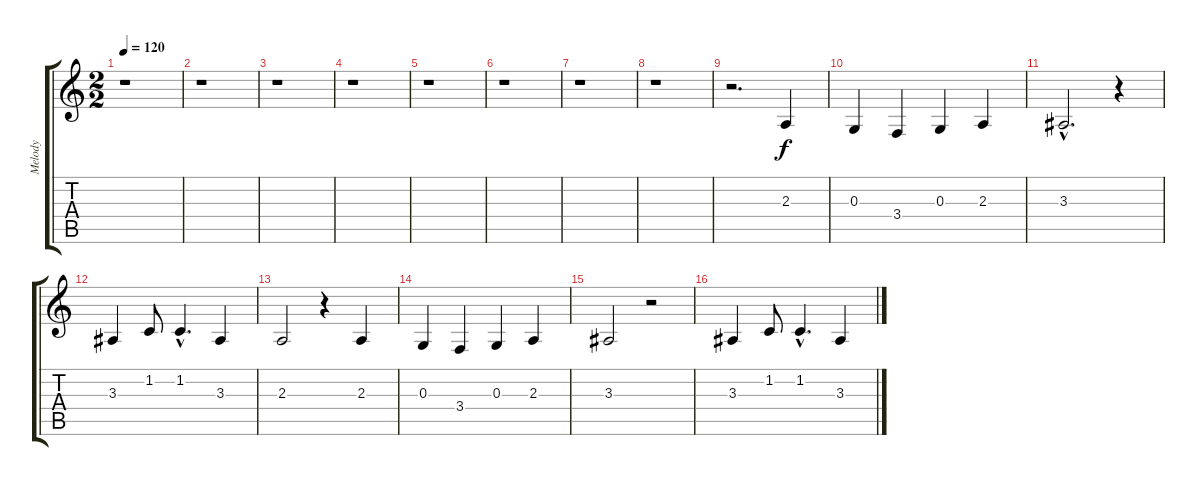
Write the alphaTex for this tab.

\track ("Melody" "Melody") {instrument piccolo}
\staff {score tabs}
\tuning (E4 B3 G3 D3 A2 E2) {hide}
\ts (2 2)
\tempo 120
\clef g2
\ks c
r.1{dy f instrument piccolo} |
r.1 |
r.1 |
r.1 |
r.1 |
r.1 |
r.1 |
r.1 |
r.2{d} 2.3.4 |
0.3.4 3.4.4 0.3.4 2.3.4 |
3.3{hac}.2{d} r.4 |
3.3.4 1.2.8 1.2{hac}.4{d} 3.3.4 |
2.3.2 r.4 2.3.4 |
0.3.4 3.4.4 0.3.4 2.3.4 |
3.3.2 r.2 |
3.3.4 1.2.8 1.2{hac}.4{d} 3.3.4
